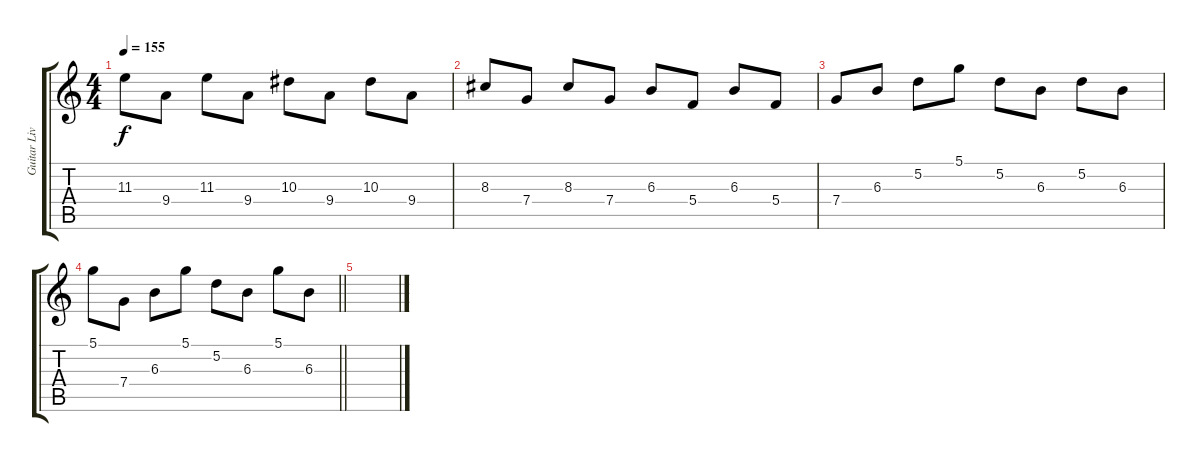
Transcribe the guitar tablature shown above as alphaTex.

\track ("Guitar Live (-1 step version)" "Guitar Liv") {mute instrument acousticguitarsteel}
\staff {score tabs}
\tuning (D4 A3 F3 C3 G2 C2) {hide}
\ts (4 4)
\tempo 155
\clef g2
\ks c
11.3.8{dy f} 9.4.8 11.3.8 9.4.8 10.3.8 9.4.8 10.3.8 9.4.8 |
8.3.8 7.4.8 8.3.8 7.4.8 6.3.8 5.4.8 6.3.8 5.4.8 |
7.4.8 6.3.8 5.2.8 5.1.8 5.2.8 6.3.8 5.2.8 6.3.8 |
\barLineRight lightlight
5.1.8 7.4.8 6.3.8 5.1.8 5.2.8 6.3.8 5.1.8 6.3.8 |
\section ("" "")
